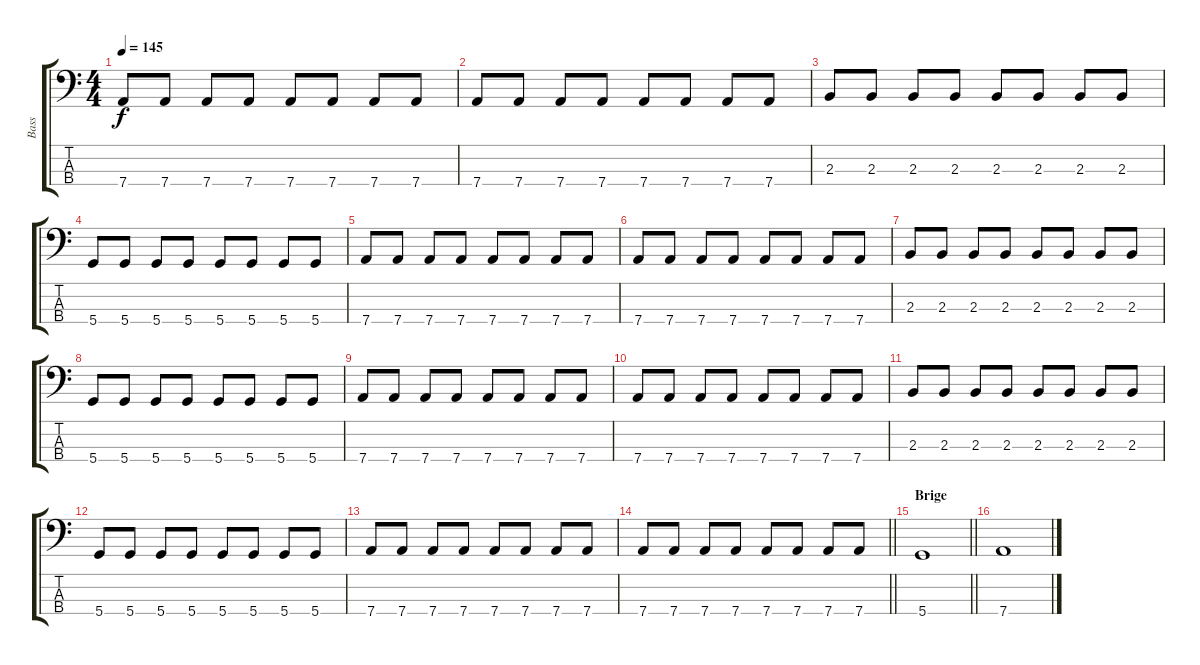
\track ("Bass" "Bass") {instrument electricbassfinger}
\staff {score tabs}
\tuning (G2 D2 A1 D1) {hide}
\ts (4 4)
\tempo 145
\clef f4
\ks c
7.4.8{dy f} 7.4.8 7.4.8 7.4.8 7.4.8 7.4.8 7.4.8 7.4.8 |
7.4.8 7.4.8 7.4.8 7.4.8 7.4.8 7.4.8 7.4.8 7.4.8 |
2.3.8 2.3.8 2.3.8 2.3.8 2.3.8 2.3.8 2.3.8 2.3.8 |
5.4.8 5.4.8 5.4.8 5.4.8 5.4.8 5.4.8 5.4.8 5.4.8 |
7.4.8 7.4.8 7.4.8 7.4.8 7.4.8 7.4.8 7.4.8 7.4.8 |
7.4.8 7.4.8 7.4.8 7.4.8 7.4.8 7.4.8 7.4.8 7.4.8 |
2.3.8 2.3.8 2.3.8 2.3.8 2.3.8 2.3.8 2.3.8 2.3.8 |
5.4.8 5.4.8 5.4.8 5.4.8 5.4.8 5.4.8 5.4.8 5.4.8 |
7.4.8 7.4.8 7.4.8 7.4.8 7.4.8 7.4.8 7.4.8 7.4.8 |
7.4.8 7.4.8 7.4.8 7.4.8 7.4.8 7.4.8 7.4.8 7.4.8 |
2.3.8 2.3.8 2.3.8 2.3.8 2.3.8 2.3.8 2.3.8 2.3.8 |
5.4.8 5.4.8 5.4.8 5.4.8 5.4.8 5.4.8 5.4.8 5.4.8 |
7.4.8 7.4.8 7.4.8 7.4.8 7.4.8 7.4.8 7.4.8 7.4.8 |
\barLineRight lightlight
7.4.8 7.4.8 7.4.8 7.4.8 7.4.8 7.4.8 7.4.8 7.4.8 |
\section ("" "Brige")
\barLineRight lightlight
5.4.1 |
7.4.1
